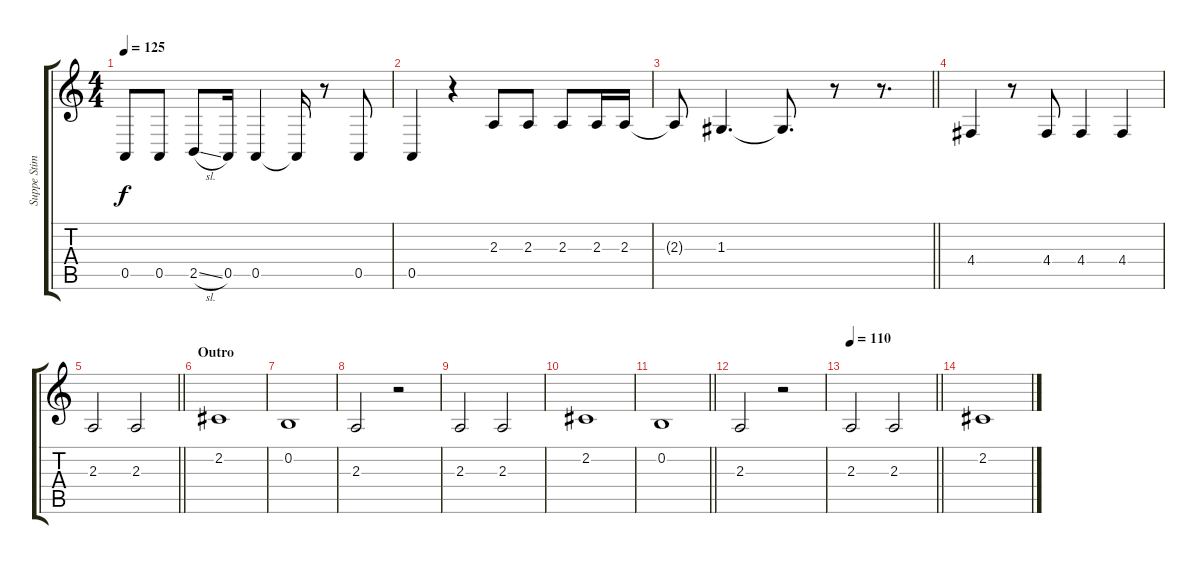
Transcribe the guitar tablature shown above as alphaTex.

\track ("Suppe Stimme" "Suppe Stim") {instrument englishhorn}
\staff {score tabs}
\tuning (E4 B3 G3 D3 A2 E2) {hide}
\ts (4 4)
\tempo 125
\clef g2
\ks c
0.5.8{dy f} 0.5.8 2.5{sl}.8 0.5.16 0.5.4 0.5{t}.16 r.8 0.5.8 |
0.5.4 r.4 2.3.8 2.3.8 2.3.8 2.3.16 2.3.16 |
\barLineRight lightlight
2.3{t}.8 1.3.4{d} 1.3{t}.8{d} r.8 r.8{d} |
4.4.4 r.8 4.4.8 4.4.4 4.4.4 |
\barLineRight lightlight
2.3.2 2.3.2 |
\section ("" "Outro")
2.2.1 |
0.2.1 |
2.3.2 r.2 |
2.3.2 2.3.2 |
2.2.1 |
\barLineRight lightlight
0.2.1 |
2.3.2 r.2 |
\tempo 110
\barLineRight lightlight
2.3.2 2.3.2 |
2.2.1
